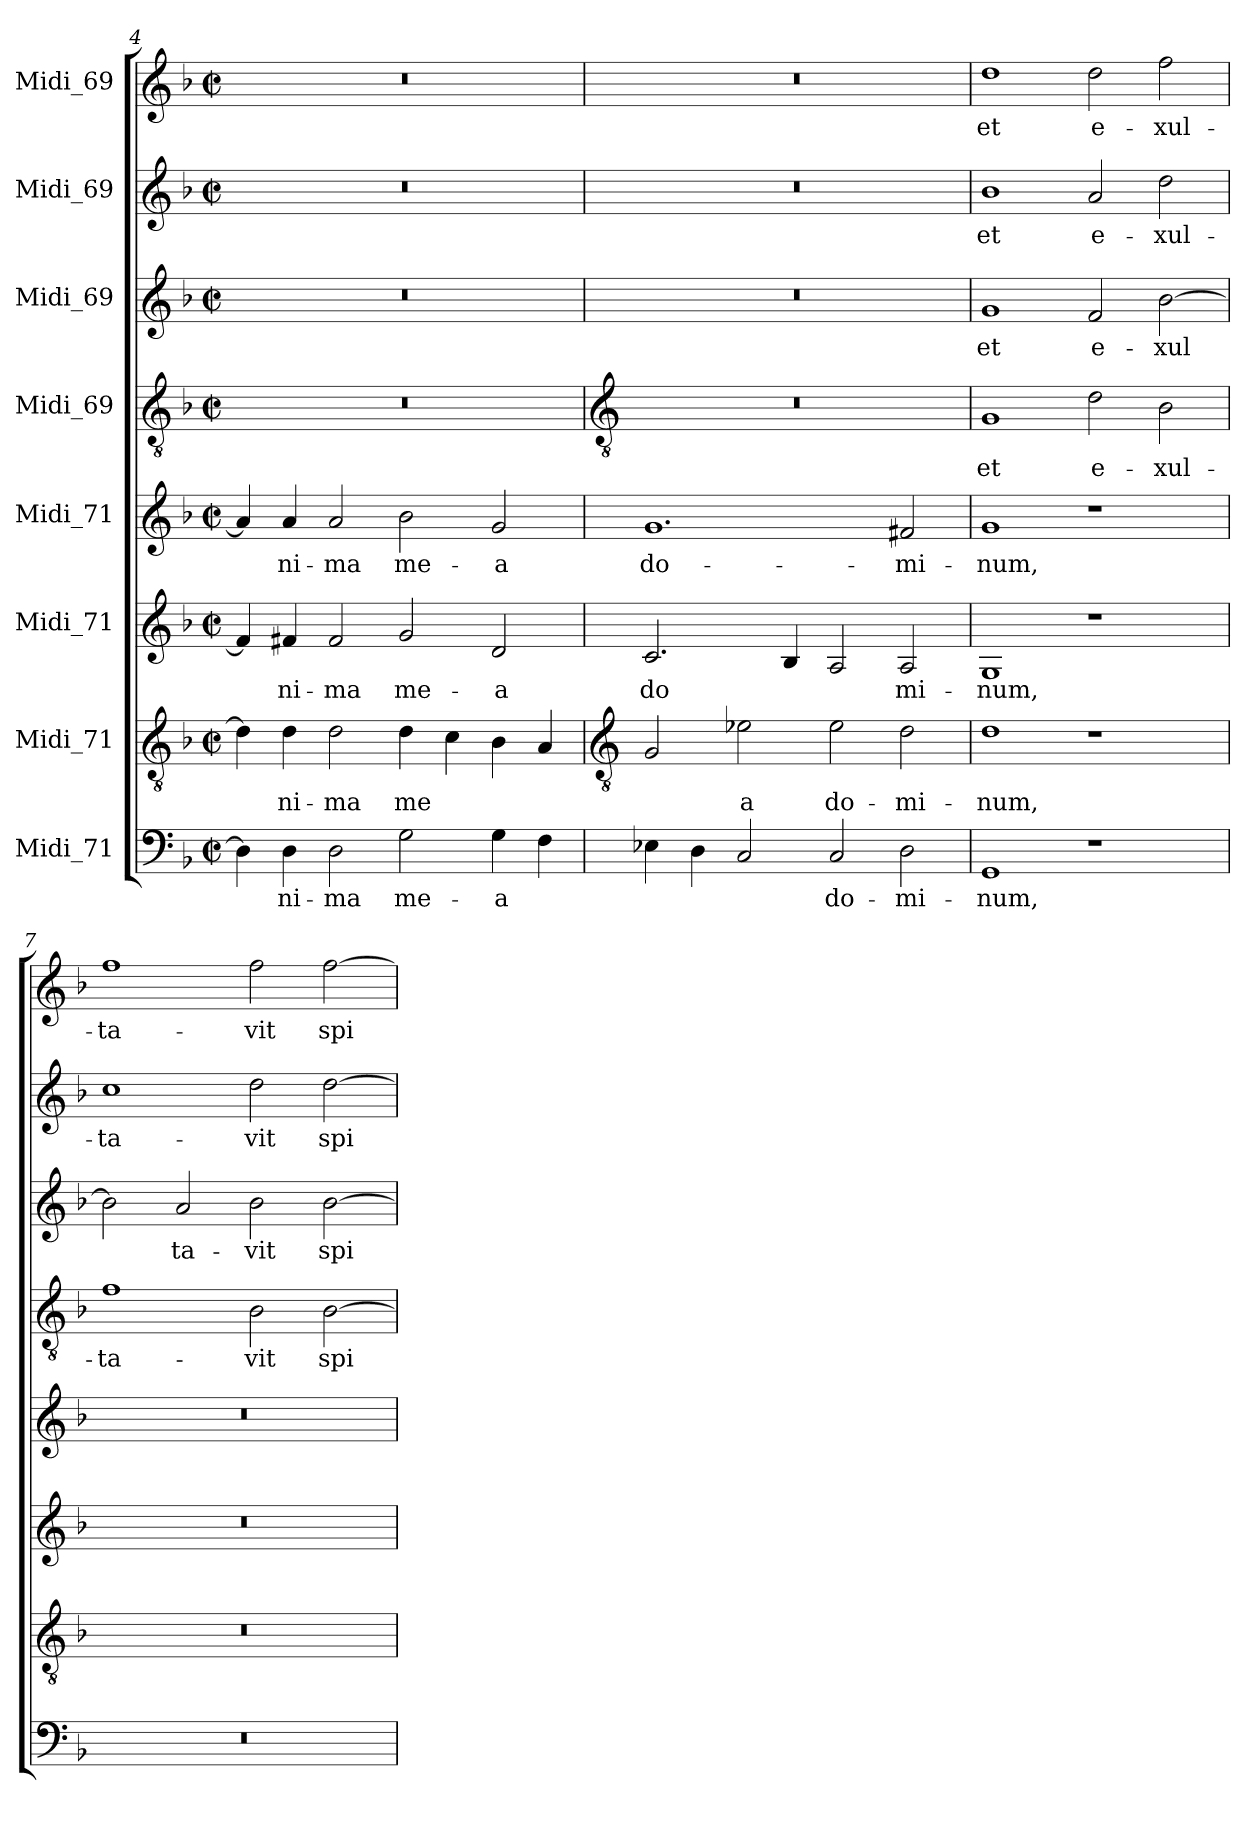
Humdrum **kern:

**kern	**text	**kern	**text	**kern	**text	**kern	**text	**kern	**text	**kern	**text	**kern	**text	**kern	**text
*part8	*part8	*part7	*part7	*part6	*part6	*part5	*part5	*part4	*part4	*part3	*part3	*part2	*part2	*part1	*part1
*staff8	*staff8	*staff7	*staff7	*staff6	*staff6	*staff5	*staff5	*staff4	*staff4	*staff3	*staff3	*staff2	*staff2	*staff1	*staff1
*I"Midi_71	*	*I"Midi_71	*	*I"Midi_71	*	*I"Midi_71	*	*I"Midi_69	*	*I"Midi_69	*	*I"Midi_69	*	*I"Midi_69	*
*clefF4	*	*clefGv2	*	*clefG2	*	*clefG2	*	*clefGv2	*	*clefG2	*	*clefG2	*	*clefG2	*
*k[b-]	*	*k[b-]	*	*k[b-]	*	*k[b-]	*	*k[b-]	*	*k[b-]	*	*k[b-]	*	*k[b-]	*
*F:	*	*F:	*	*F:	*	*F:	*	*F:	*	*F:	*	*F:	*	*F:	*
*M4/2	*	*M4/2	*	*M4/2	*	*M4/2	*	*M4/2	*	*M4/2	*	*M4/2	*	*M4/2	*
*met(c|)	*	*met(c|)	*	*met(c|)	*	*met(c|)	*	*met(c|)	*	*met(c|)	*	*met(c|)	*	*met(c|)	*
=4	=4	=4	=4	=4	=4	=4	=4	=4	=4	=4	=4	=4	=4	=4	=4
4D]	.	4d]	.	4f#]	.	4a]	.	0r	.	0r	.	0r	.	0r	.
!	!LO:LY:b	!	!LO:LY:b	!	!LO:LY:b	!	!LO:LY:b	!	!	!	!	!	!	!	!
4D	ni-	4d	ni-	4f#	ni-	4a	ni-	.	.	.	.	.	.	.	.
!	!LO:LY:b	!	!LO:LY:b	!	!LO:LY:b	!	!LO:LY:b	!	!	!	!	!	!	!	!
2D	-ma	2d	-ma	2f#	-ma	2a	-ma	.	.	.	.	.	.	.	.
!	!LO:LY:b	!	!LO:LY:b	!	!LO:LY:b	!	!LO:LY:b	!	!	!	!	!	!	!	!
2G	me-	4d	me	2g	me-	2b-	me-	.	.	.	.	.	.	.	.
.	.	4c	.	.	.	.	.	.	.	.	.	.	.	.	.
!	!LO:LY:b	!	!	!	!LO:LY:b	!	!LO:LY:b	!	!	!	!	!	!	!	!
4G	-a	4B-	.	2d	-a	2g	-a	.	.	.	.	.	.	.	.
4F	.	4A	.	.	.	.	.	.	.	.	.	.	.	.	.
!!LO:LB:g=z
=5	=5	=5	=5	=5	=5	=5	=5	=5	=5	=5	=5	=5	=5	=5	=5
*	*	*clefGv2	*	*	*	*	*	*clefGv2	*	*	*	*	*	*	*
!	!	!	!	!	!LO:LY:b	!	!LO:LY:b	!	!	!	!	!	!	!	!
4E-X	.	2G	.	2.c	do	1.g	do-	0r	.	0r	.	0r	.	0r	.
4D	.	.	.	.	.	.	.	.	.	.	.	.	.	.	.
!	!	!	!LO:LY:b	!	!	!	!	!	!	!	!	!	!	!	!
2C	.	2e-X	a	.	.	.	.	.	.	.	.	.	.	.	.
.	.	.	.	4B-	.	.	.	.	.	.	.	.	.	.	.
!	!LO:LY:b	!	!LO:LY:b	!	!	!	!	!	!	!	!	!	!	!	!
2C	do-	2e-	do-	2A	.	.	.	.	.	.	.	.	.	.	.
!	!LO:LY:b	!	!LO:LY:b	!	!LO:LY:b	!	!LO:LY:b	!	!	!	!	!	!	!	!
2D	-mi-	2d	-mi-	2A	mi-	2f#X	-mi-	.	.	.	.	.	.	.	.
=6	=6	=6	=6	=6	=6	=6	=6	=6	=6	=6	=6	=6	=6	=6	=6
!	!LO:LY:b	!	!LO:LY:b	!	!LO:LY:b	!	!LO:LY:b	!	!LO:LY:b	!	!LO:LY:b	!	!LO:LY:b	!	!LO:LY:b
1GG	-num,	1d	-num,	1G	-num,	1g	-num,	1G	et	1g	et	1b-	et	1dd	et
!	!	!	!	!	!	!	!	!	!LO:LY:b	!	!LO:LY:b	!	!LO:LY:b	!	!LO:LY:b
1r	.	1r	.	1r	.	1r	.	2d	e-	2f	e-	2a	e-	2dd	e-
!	!	!	!	!	!	!	!	!	!LO:LY:b	!	!LO:LY:b	!	!LO:LY:b	!	!LO:LY:b
.	.	.	.	.	.	.	.	2B-	-xul-	[2b-	-xul	2dd	-xul-	2ff	-xul-
=7	=7	=7	=7	=7	=7	=7	=7	=7	=7	=7	=7	=7	=7	=7	=7
!	!	!	!	!	!	!	!	!	!LO:LY:b	!	!	!	!LO:LY:b	!	!LO:LY:b
0r	.	0r	.	0r	.	0r	.	1f	-ta-	2b-]	.	1cc	-ta-	1ff	-ta-
!	!	!	!	!	!	!	!	!	!	!	!LO:LY:b	!	!	!	!
.	.	.	.	.	.	.	.	.	.	2a	ta-	.	.	.	.
!	!	!	!	!	!	!	!	!	!LO:LY:b	!	!LO:LY:b	!	!LO:LY:b	!	!LO:LY:b
.	.	.	.	.	.	.	.	2B-	-vit	2b-	-vit	2dd	-vit	2ff	-vit
!	!	!	!	!	!	!	!	!	!LO:LY:b	!	!LO:LY:b	!	!LO:LY:b	!	!LO:LY:b
.	.	.	.	.	.	.	.	[2B-	spi	[2b-	spi	[2dd	spi	[2ff	spi
=	=	=	=	=	=	=	=	=	=	=	=	=	=	=	=
*-	*-	*-	*-	*-	*-	*-	*-	*-	*-	*-	*-	*-	*-	*-	*-
